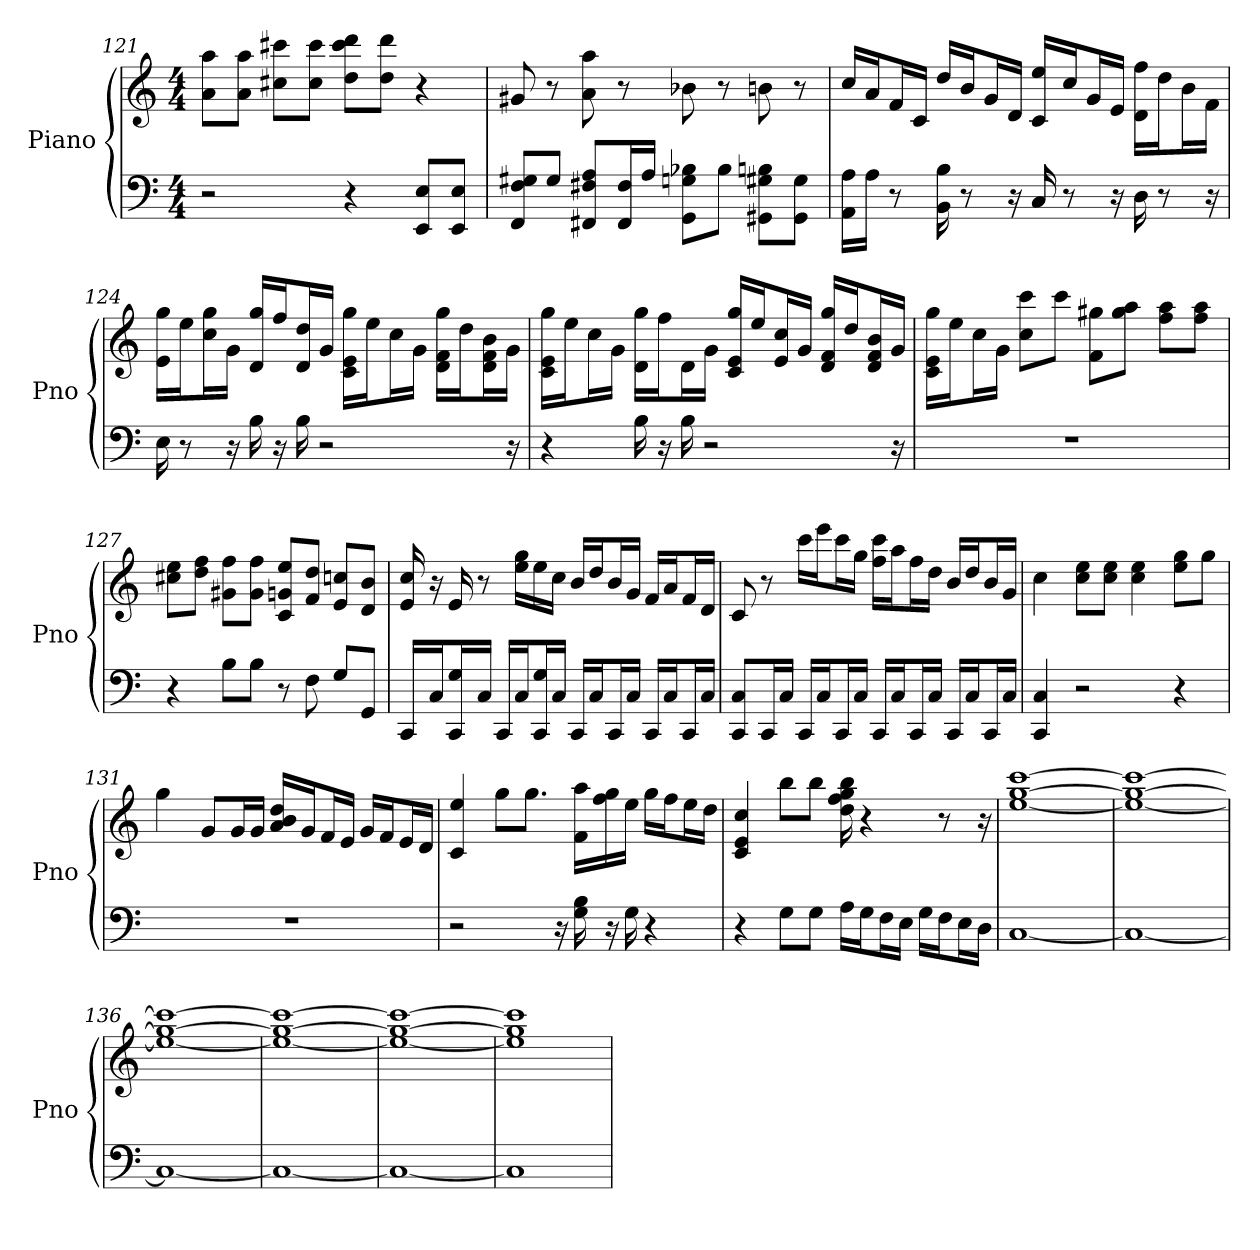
**kern	**kern
*part1	*part1
*staff2	*staff1
*I"Piano	*
*I'Pno	*
*clefF4	*clefG2
*k[]	*k[]
*C:	*C:
*M4/4	*M4/4
=121	=121
2r	8a\ 8aa\L
.	8a\ 8aa\J
.	8cc#\ 8ccc#\L
.	8cc#\ 8ccc#\J
4r	8dd\ 8ccc#\ 8ddd\L
.	8dd\ 8ddd\J
8E/ 8EE/L	4r
8E/ 8EE/J	.
=122	=122
8FF/ 8G#/ 8F/L	8g#
8G#/J	8r
8FF#/ 8A/ 8F#/L	8a 8aa
16FF#/ 16F#/L	8r
16A/JJ	.
8GG\ 8B-\ 8G\L	8b-
8B-\J	8r
8B\ 8G#\ 8GG#\L	8b
8GG#\ 8G#\J	8r
=123	=123
16A\ 16AA\LL	16cc/LL
16A\JJ	16a/J
8r	16f/L
.	16c/JJ
16BB 16B	16dd/LL
8r	16b/J
.	16g/L
16r	16d/JJ
16C	16c/ 16ee/LL
8r	16cc/J
.	16g/L
16r	16e/JJ
16D	16ff\ 16d\LL
8r	16dd\J
.	16b\L
16r	16f\JJ
=124	=124
16E	16gg\ 16e\LL
8r	16ee\J
.	16cc\ 16gg\L
16r	16g\JJ
16B	16d/ 16gg/LL
16r	16ff/J
16B	16d/ 16dd/L
2r	16g/JJ
.	16gg\ 16c\ 16e\LL
.	16ee\J
.	16cc\L
.	16g\JJ
.	16gg\ 16f\ 16d\LL
.	16dd\J
.	16d\ 16f\ 16b\L
16r	16g\JJ
=125	=125
4r	16gg\ 16c\ 16e\LL
.	16ee\J
.	16cc\L
.	16g\JJ
16B	16gg\ 16d\LL
16r	16ff\J
16B	16d\L
2r	16g\JJ
.	16e/ 16c/ 16gg/LL
.	16ee/J
.	16e/ 16cc/L
.	16g/JJ
.	16d/ 16f/ 16gg/LL
.	16dd/J
.	16d/ 16f/ 16b/L
16r	16g/JJ
=126	=126
1r	16gg\ 16e\ 16c\LL
.	16ee\J
.	16cc\L
.	16g\JJ
.	8ccc\ 8cc\L
.	8ccc\J
.	8gg#\ 8f\L
.	8aa\ 8gg#\J
.	8ff\ 8aa\L
.	8aa\ 8ff\J
=127	=127
4r	8ee\ 8cc#\L
.	8ff\ 8dd\J
8B\L	8g#\ 8ff\L
8B\J	8g#\ 8ff\J
8r	8c/ 8ee/ 8g/L
8F	8dd/ 8f/J
8G/L	8e/ 8cc/L
8GG/J	8b/ 8d/J
=128	=128
16CC/LL	16cc 16e
16C/J	16r
16CC/ 16G/L	16e
16C/JJ	8r
16CC/LL	.
16C/J	16ee\ 16gg\LL
16G/ 16CC/L	16ee\
16C/JJ	16cc\JJ
16CC/LL	16b/LL
16C/J	16dd/J
16CC/L	16b/L
16C/JJ	16g/JJ
16CC/LL	16f/LL
16C/J	16a/J
16CC/L	16f/L
16C/JJ	16d/JJ
=129	=129
8CC/ 8C/L	8c
16CC/L	8r
16C/JJ	.
16CC/LL	16ccc\LL
16C/J	16eee\J
16CC/L	16ccc\L
16C/JJ	16gg\JJ
16CC/LL	16ccc\ 16ff\LL
16C/J	16aa\J
16CC/L	16ff\L
16C/JJ	16dd\JJ
16CC/LL	16b/LL
16C/J	16dd/J
16CC/L	16b/L
16C/JJ	16g/JJ
=130	=130
4CC 4C	4cc
2r	8ee\ 8cc\L
.	8cc\ 8ee\J
.	4cc 4ee
4r	8gg\ 8ee\L
.	8gg\J
=131	=131
1r	4gg
.	8g/L
.	16g/L
.	16g/JJ
.	16dd/ 16b/ 16a/LL
.	16g/J
.	16f/L
.	16e/JJ
.	16g/LL
.	16f/J
.	16e/L
.	16d/JJ
=132	=132
2r	4ee 4c
.	8gg\L
.	8.gg\J
16r	.
16B 16G	16f\ 16aa\LL
16r	16gg\ 16ff\
16G	16ee\JJ
4r	16gg\LL
.	16ff\J
.	16ee\L
.	16dd\JJ
=133	=133
4r	4cc 4c 4e
8G\L	8bb\L
8G\J	8bb\J
16A\LL	16gg 16bb 16ff 16dd
16G\J	4r
16F\L	.
16E\JJ	.
16G\LL	.
16F\J	8r
16E\L	.
16D\JJ	16r
=134	=134
[1C	[1ee [1ccc [1gg
=135	=135
1C_	1ee_ 1ccc_ 1gg_
=136	=136
1C_	1ee_ 1ccc_ 1gg_
=137	=137
1C_	1ee_ 1ccc_ 1gg_
=138	=138
1C_	1ee_ 1ccc_ 1gg_
=139	=139
1C]	1ee] 1ccc] 1gg]
=	=
*-	*-
